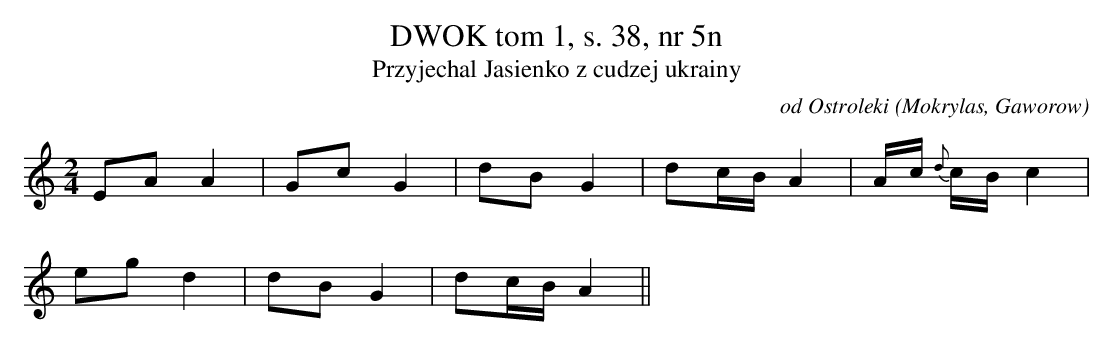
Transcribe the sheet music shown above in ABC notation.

X:1
T:DWOK tom 1, s. 38, nr 5n
T:Przyjechal Jasienko z cudzej ukrainy
O:od Ostroleki (Mokrylas, Gaworow)
M:2/4
L:1/16
K:C
E2A2A4 | G2c2G4 | d2B2G4 | d2cBA4 |Ac {d}cBc4 |
 e2g2d4 | d2B2G4 | d2cBA4||
